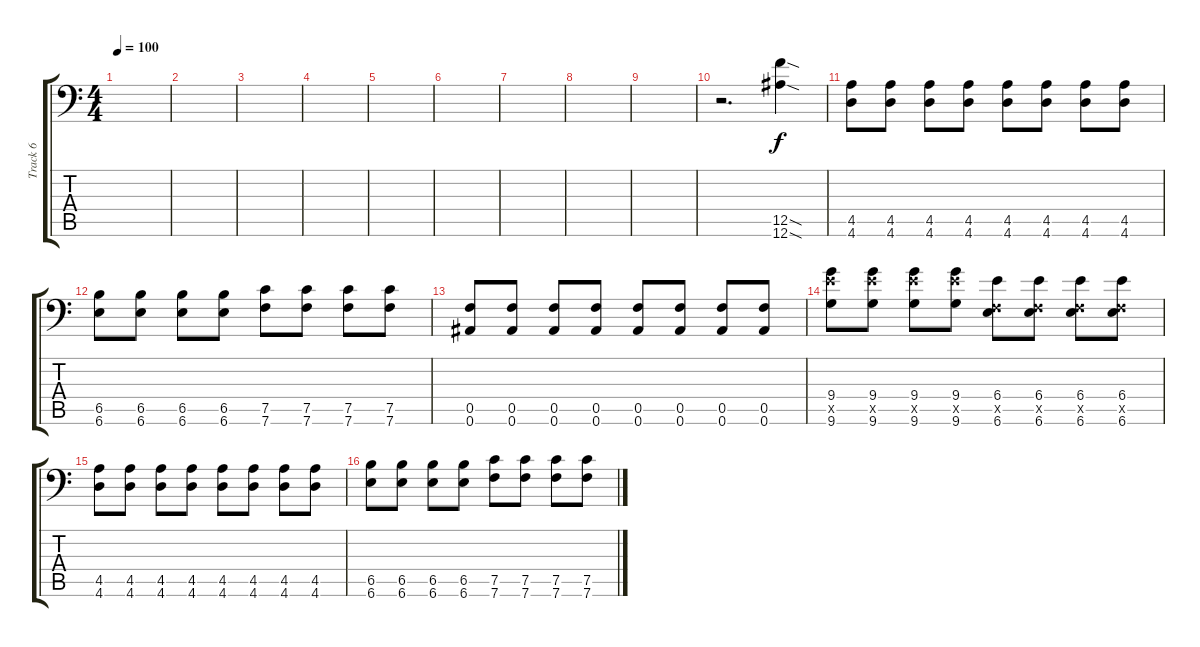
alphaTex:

\track ("Track 6" "Track 6") {instrument distortionguitar}
\staff {score tabs}
\tuning (C4 G3 Eb3 Bb2 F2 Bb1) {hide}
\ts (4 4)
\tempo 100
\clef f4
\ks c
|
|
|
|
|
|
|
|
|
r.2{d} (12.5{sod} 12.6{sod}).4 |
(4.5 4.6).8 (4.5 4.6).8 (4.5 4.6).8 (4.5 4.6).8 (4.5 4.6).8 (4.5 4.6).8 (4.5 4.6).8 (4.5 4.6).8 |
(6.5 6.6).8 (6.5 6.6).8 (6.5 6.6).8 (6.5 6.6).8 (7.5 7.6).8 (7.5 7.6).8 (7.5 7.6).8 (7.5 7.6).8 |
(0.5 0.6).8 (0.5 0.6).8 (0.5 0.6).8 (0.5 0.6).8 (0.5 0.6).8 (0.5 0.6).8 (0.5 0.6).8 (0.5 0.6).8 |
(9.4 11.5{x} 9.6).8 (9.4 11.5{x} 9.6).8 (9.4 11.5{x} 9.6).8 (9.4 11.5{x} 9.6).8 (6.4 0.5{x} 6.6).8 (6.4 0.5{x} 6.6).8 (6.4 0.5{x} 6.6).8 (6.4 0.5{x} 6.6).8 |
(4.5 4.6).8 (4.5 4.6).8 (4.5 4.6).8 (4.5 4.6).8 (4.5 4.6).8 (4.5 4.6).8 (4.5 4.6).8 (4.5 4.6).8 |
(6.5 6.6).8 (6.5 6.6).8 (6.5 6.6).8 (6.5 6.6).8 (7.5 7.6).8 (7.5 7.6).8 (7.5 7.6).8 (7.5 7.6).8
